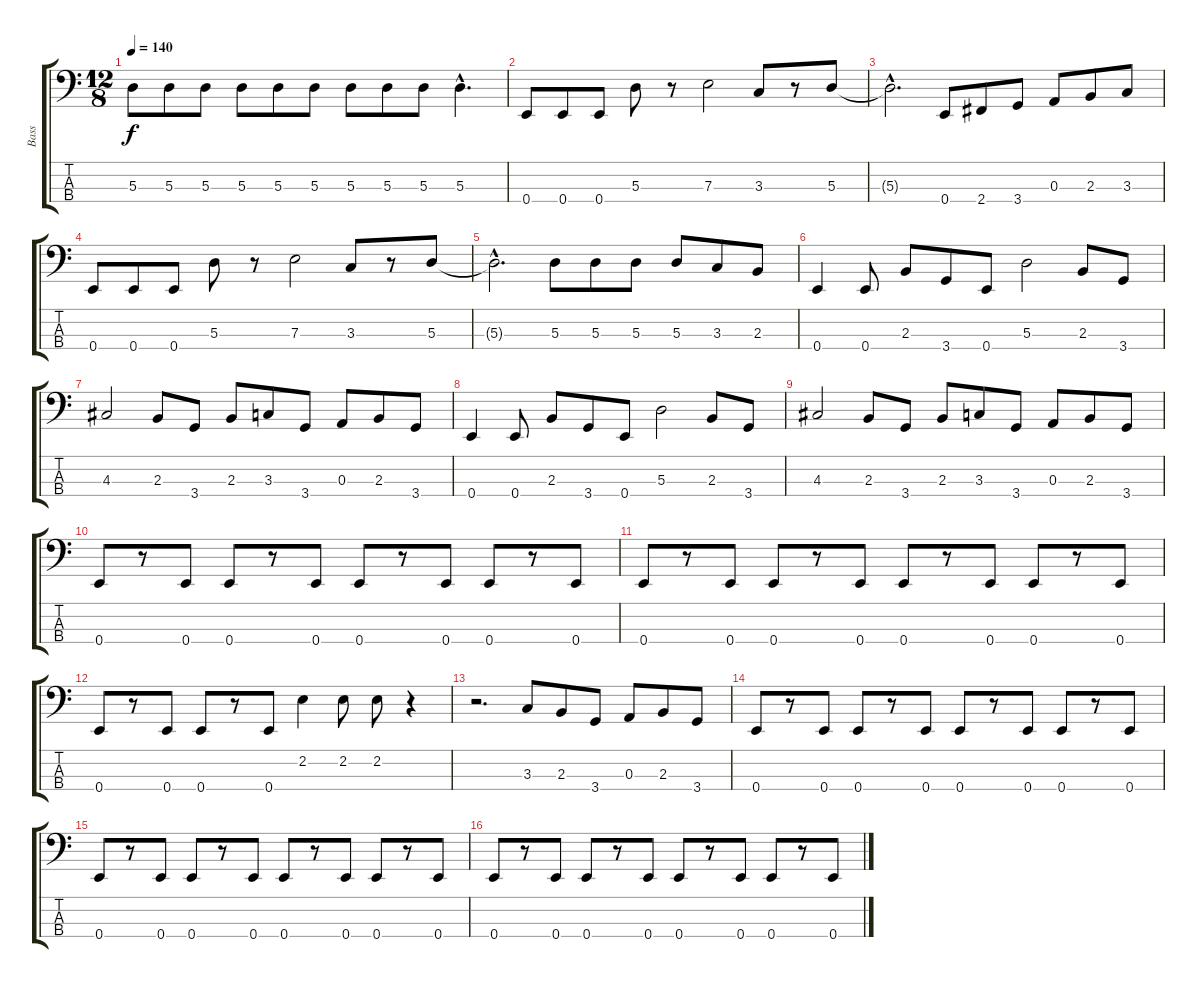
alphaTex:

\track ("Bass" "Bass") {instrument electricbasspick}
\staff {score tabs}
\tuning (G2 D2 A1 E1) {hide}
\ts (12 8)
\tempo 140
\clef f4
\ks c
5.3.8{dy f} 5.3.8 5.3.8 5.3.8 5.3.8 5.3.8 5.3.8 5.3.8 5.3.8 5.3{hac}.4{d} |
0.4.8 0.4.8 0.4.8 5.3.8 r.8 7.3.2 3.3.8 r.8 5.3.8 |
5.3{hac t}.2{d} 0.4.8 2.4.8 3.4.8 0.3.8 2.3.8 3.3.8 |
0.4.8 0.4.8 0.4.8 5.3.8 r.8 7.3.2 3.3.8 r.8 5.3.8 |
5.3{hac t}.2{d} 5.3.8 5.3.8 5.3.8 5.3.8 3.3.8 2.3.8 |
0.4.4 0.4.8 2.3.8 3.4.8 0.4.8 5.3.2 2.3.8 3.4.8 |
4.3.2 2.3.8 3.4.8 2.3.8 3.3.8 3.4.8 0.3.8 2.3.8 3.4.8 |
0.4.4 0.4.8 2.3.8 3.4.8 0.4.8 5.3.2 2.3.8 3.4.8 |
4.3.2 2.3.8 3.4.8 2.3.8 3.3.8 3.4.8 0.3.8 2.3.8 3.4.8 |
0.4.8 r.8 0.4.8 0.4.8 r.8 0.4.8 0.4.8 r.8 0.4.8 0.4.8 r.8 0.4.8 |
0.4.8 r.8 0.4.8 0.4.8 r.8 0.4.8 0.4.8 r.8 0.4.8 0.4.8 r.8 0.4.8 |
0.4.8 r.8 0.4.8 0.4.8 r.8 0.4.8 2.2.4 2.2.8 2.2.8 r.4 |
r.2{d} 3.3.8 2.3.8 3.4.8 0.3.8 2.3.8 3.4.8 |
0.4.8 r.8 0.4.8 0.4.8 r.8 0.4.8 0.4.8 r.8 0.4.8 0.4.8 r.8 0.4.8 |
0.4.8 r.8 0.4.8 0.4.8 r.8 0.4.8 0.4.8 r.8 0.4.8 0.4.8 r.8 0.4.8 |
0.4.8 r.8 0.4.8 0.4.8 r.8 0.4.8 0.4.8 r.8 0.4.8 0.4.8 r.8 0.4.8
